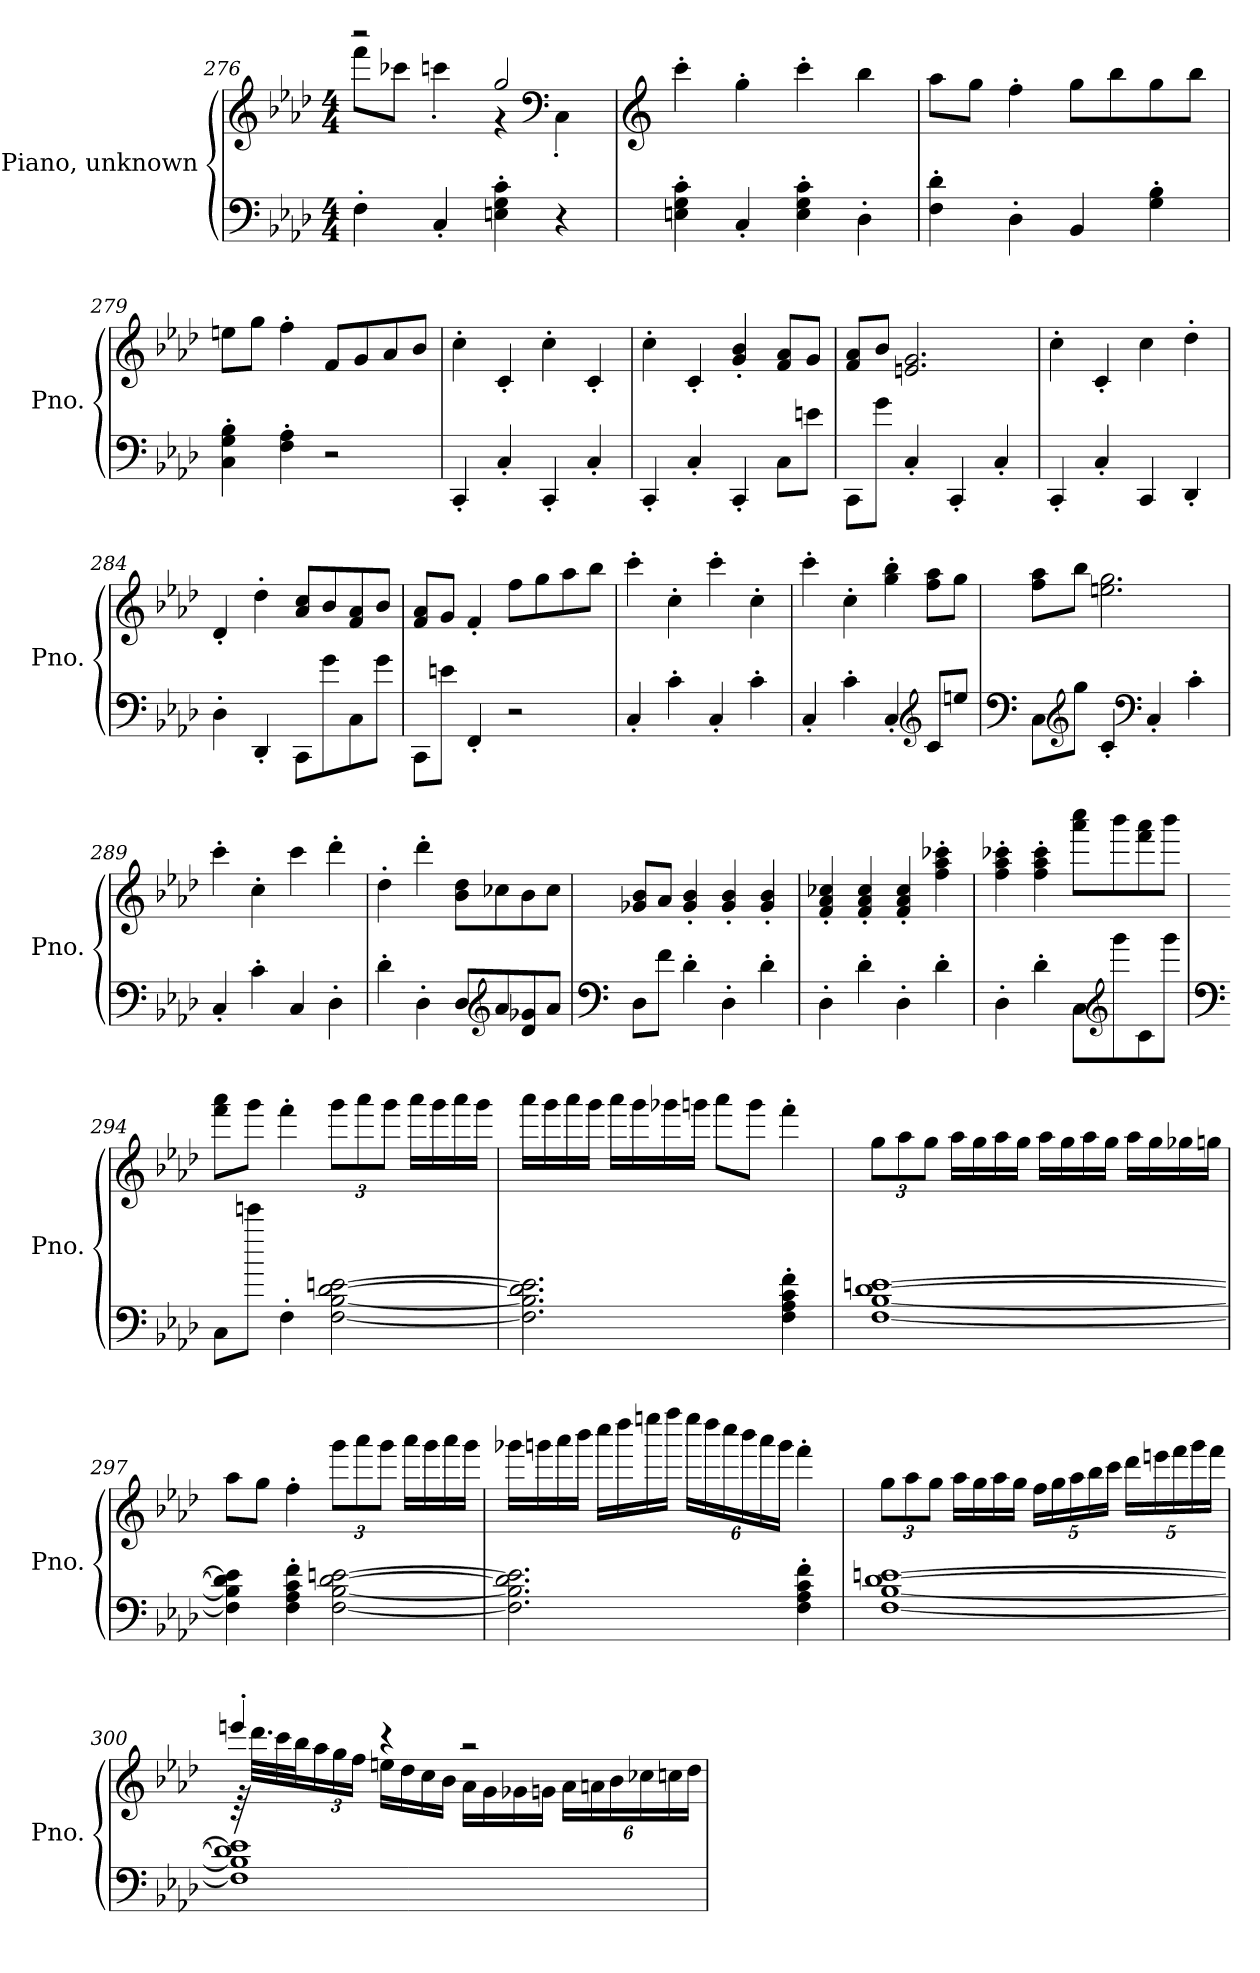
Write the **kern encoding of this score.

**kern	**kern
*part1	*part1
*staff2	*staff1
*I"Piano, unknown	*
*I'Pno.	*
*clefF4	*clefG2
*k[b-e-a-d-]	*k[b-e-a-d-]
*M4/4	*M4/4
=276	=276
*	*^
4F'\	2r	8fff\L
.	.	8ccc-X\J
4C'/	.	4cccn'\
4En\' 4G\' 4c\'	2gg/	4r
*	*clefF4	*
4r	.	4C'\
*	*v	*v
!!LO:LB:g=z
=277	=277
*	*clefG2
4En\' 4G\' 4c\'	4ccc'\
4C'/	4gg'\
4E\' 4G\' 4c\'	4ccc'\
4D-'\	4bb-\
=278	=278
4F\' 4d-\'	8aa-\L
.	8gg\J
4D-'\	4ff'\
4BB-/	8gg\L
.	8bb-\
4G\' 4B-\'	8gg\
.	8bb-\J
=279	=279
4C\' 4G\' 4B-\'	8een\L
.	8gg\J
4F\' 4A-\'	4ff'\
2r	8f/L
.	8g/
.	8a-/
.	8b-/J
=280	=280
4CC'/	4cc'\
4C'/	4c'/
4CC'/	4cc'\
4C'/	4c'/
=281	=281
4CC'/	4cc'\
4C'/	4c'/
4CC'/	4g/' 4b-/'
8C\L	8f/ 8a-/L
8en\J	8g/J
=282	=282
8CC\L	8f/ 8a-/L
8g\J	8b-/J
4C'/	2.en/ 2.g/
4CC'/	.
4C'/	.
!!LO:LB:g=z
=283	=283
4CC'/	4cc'\
4C'/	4c'/
4CC/	4cc\
4DD-'/	4dd-'\
=284	=284
4D-'\	4d-'/
4DD-'/	4dd-'\
8CC\L	8a-/ 8cc/L
8g\	8b-/
8C\	8f/ 8a-/
8g\J	8b-/J
=285	=285
8CC\L	8f/ 8a-/L
8en\J	8g/J
4FF'/	4f'/
2r	8ff\L
.	8gg\
.	8aa-\
.	8bb-\J
=286	=286
4C'/	4ccc'\
4c'\	4cc'\
4C'/	4ccc'\
4c'\	4cc'\
=287	=287
4C'/	4ccc'\
4c'\	4cc'\
4C'/	4gg\' 4bb-\'
*clefG2	*
8c/L	8ff\ 8aa-\L
8een/J	8gg\J
!!LO:LB:g=z
=288	=288
*clefF4	*
8C\L	8ff\ 8aa-\L
*clefG2	*
8gg\J	8bb-\J
4c'/	2.een\ 2.gg\
*clefF4	*
4C'/	.
4c'\	.
=289	=289
4C'/	4ccc'\
4c'\	4cc'\
4C/	4ccc\
4D-'\	4ddd-'\
=290	=290
4d-'\	4dd-'\
4D-'\	4ddd-'\
8D-/L	8b-\ 8dd-\L
*clefG2	*
8a-/	8cc-X\
8d-/ 8g-X/	8b-\
8a-/J	8cc-\J
=291	=291
*clefF4	*
8D-\L	8g-X/ 8b-/L
8f\J	8a-/J
4d-'\	4g-/' 4b-/'
4D-'\	4g-/' 4b-/'
4d-'\	4g-/' 4b-/'
=292	=292
4D-'\	4f/' 4a-/' 4cc-X/'
4d-'\	4f/' 4a-/' 4cc-/'
4D-'\	4f/' 4a-/' 4cc-/'
4d-'\	4ff\' 4aa-\' 4ccc-X\'
!!LO:LB:g=z
=293	=293
4D-'\	4ff\' 4aa-\' 4ccc-X\'
4d-'\	4ff\' 4aa-\' 4ccc-\'
8C\L	8aaa-\ 8cccc\L
*clefG2	*
8ggg\	8bbb-\
8c\	8fff\ 8aaa-\
8ggg\J	8bbb-\J
=294	=294
*clefF4	*
8C\L	8fff\ 8aaa-\L
8eeen\J	8ggg\J
4F'\	4fff'\
*	*Xbrackettup
[2F\ [2B-\ [2d-\ [2en\	12ggg\L
.	12aaa-\
.	12ggg\J
.	16aaa-\LL
.	16ggg\
.	16aaa-\
.	16ggg\JJ
=295	=295
2.F\] 2.B-\] 2.d-\] 2.e\]	16aaa-\LL
.	16ggg\
.	16aaa-\
.	16ggg\JJ
.	16aaa-\LL
.	16ggg\
.	16ggg-X\
.	16gggn\JJ
.	8aaa-\L
.	8ggg\J
4F\' 4A-\' 4c\' 4f\'	4fff'\
!!LO:PB:g=z
=296	=296
[1F [1B- [1d- [1en	12gg\L
.	12aa-\
.	12gg\J
.	16aa-\LL
.	16gg\
.	16aa-\
.	16gg\JJ
.	16aa-\LL
.	16gg\
.	16aa-\
.	16gg\JJ
.	16aa-\LL
.	16gg\
.	16gg-X\
.	16ggn\JJ
=297	=297
4F\] 4B-\] 4d-\] 4e\]	8aa-\L
.	8gg\J
4F\' 4A-\' 4c\' 4f\'	4ff'\
[2F\ [2B-\ [2d-\ [2en\	12ggg\L
.	12aaa-\
.	12ggg\J
.	16aaa-\LL
.	16ggg\
.	16aaa-\
.	16ggg\JJ
!!LO:LB:g=z
=298	=298
2.F\] 2.B-\] 2.d-\] 2.e\]	16ggg-X\LL
.	16gggn\
.	16aaa-\
.	16bbb-\JJ
.	16cccc\LL
.	16dddd-\
.	16eeeen\
.	16ffff\JJ
.	24eeee\LL
.	24dddd-\
.	24cccc\
.	24bbb-\
.	24aaa-\
.	24ggg\JJ
4F\' 4A-\' 4c\' 4f\'	4fff'\
=299	=299
[1F [1B- [1d- [1en	12gg\L
.	12aa-\
.	12gg\J
.	16aa-\LL
.	16gg\
.	16aa-\
.	16gg\JJ
.	20ff\LL
.	20gg\
.	20aa-\
.	20bb-\
.	20ccc\JJ
.	20ddd-\LL
.	20eeen\
.	20fff\
.	20ggg\
.	20fff\JJ
!!LO:LB:g=z
=300	=300
*	*^
1F] 1B-] 1d-] 1e]	4eeen'/	64r
.	.	32.ddd-\LLL
.	.	32ccc\
.	.	32bb-\J
.	.	24aa-\
.	.	24gg\
.	.	24ff\JJ
.	4r	16een\LL
.	.	16dd-\
.	.	16cc\
.	.	16b-\JJ
.	2r	16a-\LL
.	.	16g\
.	.	16g-X\
.	.	16gn\JJ
.	.	24a-\LL
.	.	24an\
.	.	24b-\
.	.	24cc-X\
.	.	24ccn\
.	.	24dd-\JJ
*	*v	*v
=	=
*-	*-
